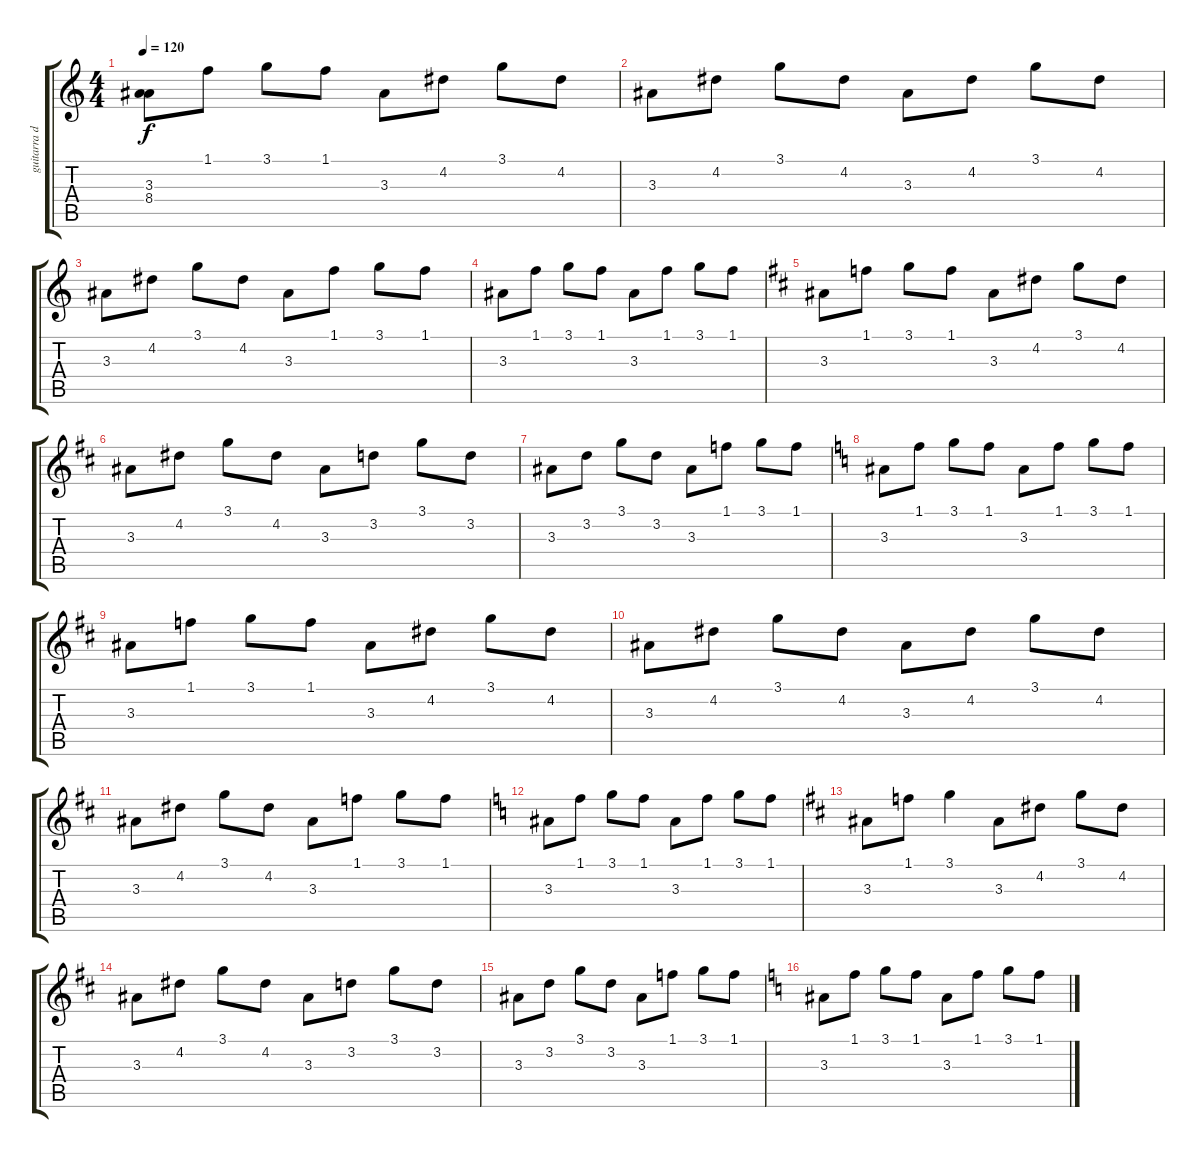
\track ("guitarra distorcionada" "guitarra d") {instrument distortionguitar}
\staff {score tabs}
\tuning (E4 B3 G3 D3 A2 E2) {hide}
\ts (4 4)
\tempo 120
\clef g2
\ks c
(3.3 8.4).8{dy f} 1.1.8 3.1.8 1.1.8 3.3.8 4.2.8 3.1.8 4.2.8 |
3.3.8 4.2.8 3.1.8 4.2.8 3.3.8 4.2.8 3.1.8 4.2.8 |
3.3.8 4.2.8 3.1.8 4.2.8 3.3.8 1.1.8 3.1.8 1.1.8 |
3.3.8 1.1.8 3.1.8 1.1.8 3.3.8 1.1.8 3.1.8 1.1.8 |
\ks d
3.3.8 1.1.8 3.1.8 1.1.8 3.3.8 4.2.8 3.1.8 4.2.8 |
3.3.8 4.2.8 3.1.8 4.2.8 3.3.8 3.2.8 3.1.8 3.2.8 |
3.3.8 3.2.8 3.1.8 3.2.8 3.3.8 1.1.8 3.1.8 1.1.8 |
\ks c
3.3.8 1.1.8 3.1.8 1.1.8 3.3.8 1.1.8 3.1.8 1.1.8 |
\ks d
3.3.8 1.1.8 3.1.8 1.1.8 3.3.8 4.2.8 3.1.8 4.2.8 |
3.3.8 4.2.8 3.1.8 4.2.8 3.3.8 4.2.8 3.1.8 4.2.8 |
3.3.8 4.2.8 3.1.8 4.2.8 3.3.8 1.1.8 3.1.8 1.1.8 |
\ks c
3.3.8 1.1.8 3.1.8 1.1.8 3.3.8 1.1.8 3.1.8 1.1.8 |
\ks d
3.3.8 1.1.8 3.1.4 3.3.8 4.2.8 3.1.8 4.2.8 |
3.3.8 4.2.8 3.1.8 4.2.8 3.3.8 3.2.8 3.1.8 3.2.8 |
3.3.8 3.2.8 3.1.8 3.2.8 3.3.8 1.1.8 3.1.8 1.1.8 |
\ks c
3.3.8 1.1.8 3.1.8 1.1.8 3.3.8 1.1.8 3.1.8 1.1.8
